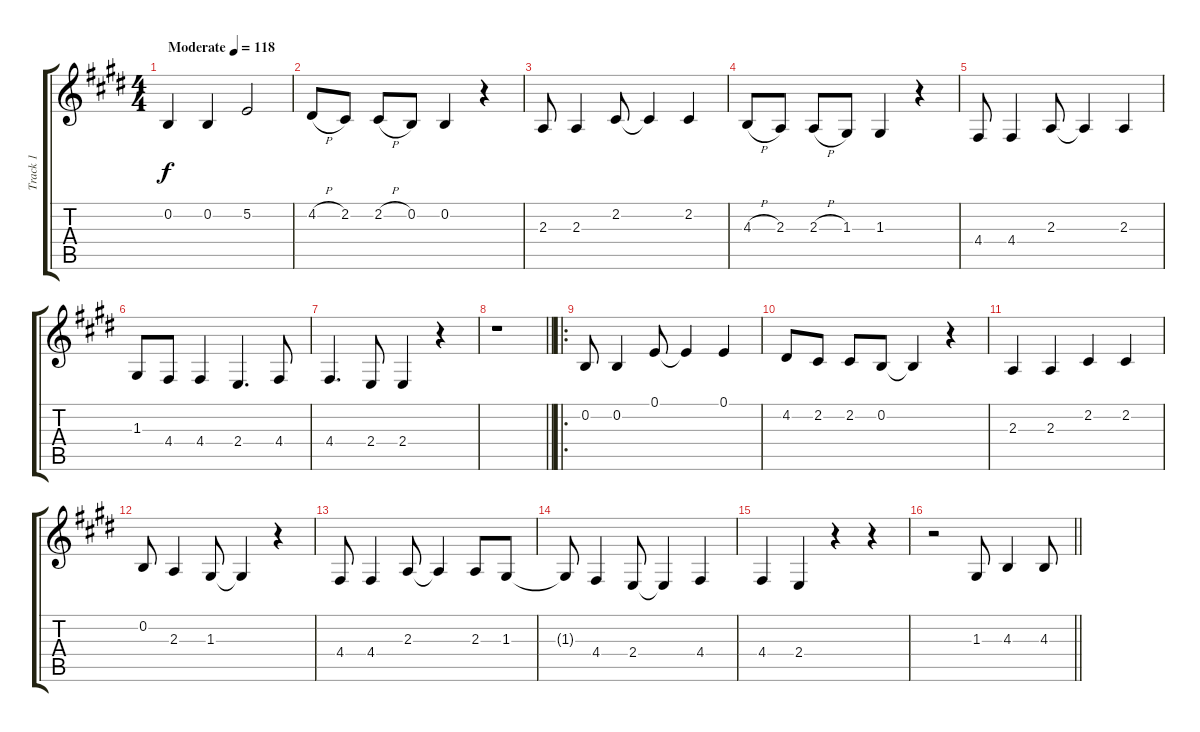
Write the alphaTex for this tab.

\track ("Track 1" "Track 1") {instrument clarinet}
\staff {score tabs}
\tuning (E4 B3 G3 D3 A2 E2) {hide}
\ts (4 4)
\tempo (118 "Moderate")
\clef g2
\ks e
0.2.4{dy f instrument clarinet} 0.2.4 5.2.2 |
4.2{h}.8 2.2.8 2.2{h}.8 0.2.8 0.2.4 r.4 |
2.3.8 2.3.4 2.2.8 2.2{t}.4 2.2.4 |
4.3{h}.8 2.3.8 2.3{h}.8 1.3.8 1.3.4 r.4 |
4.4.8 4.4.4 2.3.8 2.3{t}.4 2.3.4 |
1.3.8 4.4.8 4.4.4 2.4.4{d} 4.4.8 |
4.4.4{d} 2.4.8 2.4.4 r.4 |
\barLineRight lightlight
r.1 |
\ro
0.2.8 0.2.4 0.1.8 0.1{t}.4 0.1.4 |
4.2.8 2.2.8 2.2.8 0.2.8 0.2{t}.4 r.4 |
2.3.4 2.3.4 2.2.4 2.2.4 |
0.2.8 2.3.4 1.3.8 1.3{t}.4 r.4 |
4.4.8 4.4.4 2.3.8 2.3{t}.4 2.3.8 1.3.8 |
1.3{t}.8 4.4.4 2.4.8 2.4{t}.4 4.4.4 |
4.4.4 2.4.4 r.4 r.4 |
\barLineRight lightlight
r.2 1.3.8 4.3.4 4.3.8
